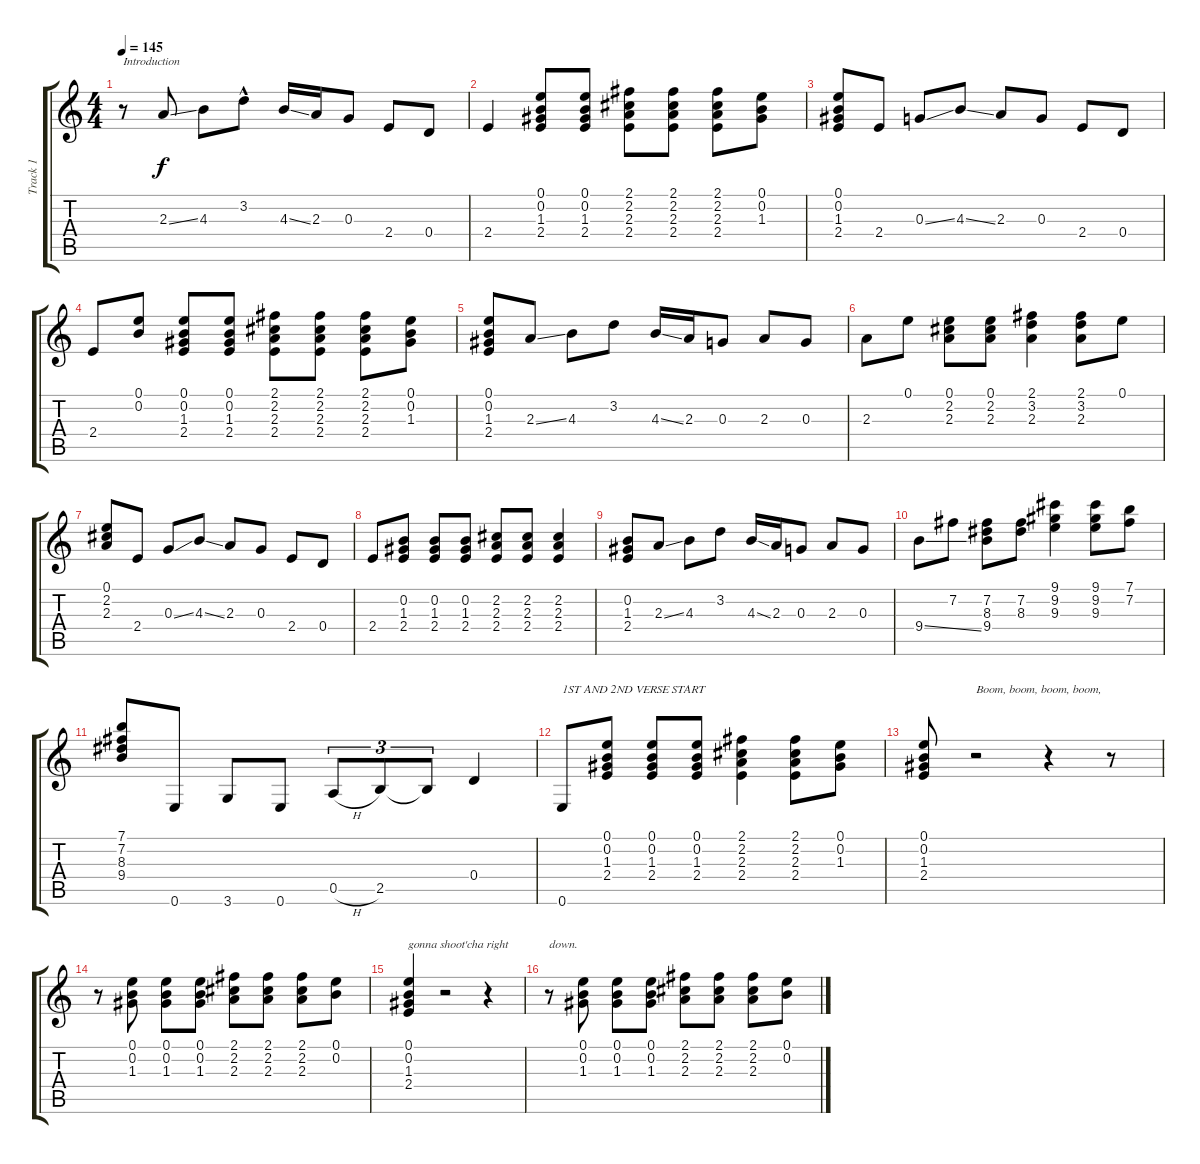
\track ("Track 1" "Track 1") {instrument electricguitarclean}
\staff {score tabs}
\tuning (E4 B3 G3 D3 A2 E2) {hide}
\ts (4 4)
\tempo 145
\clef g2
\ks c
r.8{txt "Introduction" dy f instrument electricguitarclean} 2.3{ss}.8 4.3.8 3.2{hac}.8 4.3{ss}.16 2.3.16 0.3.8 2.4.8 0.4.8 |
2.4.4 (0.1 0.2 1.3 2.4).8 (0.1 0.2 1.3 2.4).8 (2.1 2.2 2.3 2.4).8 (2.1 2.2 2.3 2.4).8 (2.1 2.2 2.3 2.4).8 (0.1 0.2 1.3).8 |
(0.1 0.2 1.3 2.4).8 2.4.8 0.3{ss}.8 4.3{ss}.8 2.3.8 0.3.8 2.4.8 0.4.8 |
2.4.8 (0.1 0.2).8 (0.1 0.2 1.3 2.4).8 (0.1 0.2 1.3 2.4).8 (2.1 2.2 2.3 2.4).8 (2.1 2.2 2.3 2.4).8 (2.1 2.2 2.3 2.4).8 (0.1 0.2 1.3).8 |
(0.1 0.2 1.3 2.4).8 2.3{ss}.8 4.3.8 3.2.8 4.3{ss}.16 2.3.16 0.3.8 2.3.8 0.3.8 |
2.3.8 0.1.8 (0.1 2.2 2.3).8 (0.1 2.2 2.3).8 (2.1 3.2 2.3).4 (2.1 3.2 2.3).8 0.1.8 |
(0.1 2.2 2.3).8 2.4.8 0.3{ss}.8 4.3{ss}.8 2.3.8 0.3.8 2.4.8 0.4.8 |
2.4.8 (0.2 1.3 2.4).8 (0.2 1.3 2.4).8 (0.2 1.3 2.4).8 (2.2 2.3 2.4).8 (2.2 2.3 2.4).8 (2.2 2.3 2.4).4 |
(0.2 1.3 2.4).8 2.3{ss}.8 4.3.8 3.2.8 4.3{ss}.16 2.3.16 0.3.8 2.3.8 0.3.8 |
9.4{ss}.8 7.2.8 (7.2 8.3 9.4).8 (7.2 8.3).8 (9.1 9.2 9.3).4 (9.1 9.2 9.3).8 (7.1 7.2).8 |
(7.1 7.2 8.3 9.4).8 0.6.8 3.6.8 0.6.8 0.5{h}.8{tu (3 2)} 2.5.8{tu (3 2)} 2.5{t}.8{tu (3 2)} 0.4.4 |
0.6.8{txt "1ST AND 2ND VERSE START"} (0.1 0.2 1.3 2.4).8 (0.1 0.2 1.3 2.4).8 (0.1 0.2 1.3 2.4).8 (2.1 2.2 2.3 2.4).4 (2.1 2.2 2.3 2.4).8 (0.1 0.2 1.3).8 |
(0.1 0.2 1.3 2.4).8 r.2{txt "Boom, boom, boom, boom,"} r.4 r.8 |
r.8 (0.1 0.2 1.3).8 (0.1 0.2 1.3).8 (0.1 0.2 1.3).8 (2.1 2.2 2.3).8 (2.1 2.2 2.3).8 (2.1 2.2 2.3).8 (0.1 0.2).8 |
(0.1 0.2 1.3 2.4).4{txt "gonna shoot'cha right "} r.2 r.4 |
r.8{txt "down."} (0.1 0.2 1.3).8 (0.1 0.2 1.3).8 (0.1 0.2 1.3).8 (2.1 2.2 2.3).8 (2.1 2.2 2.3).8 (2.1 2.2 2.3).8 (0.1 0.2).8
